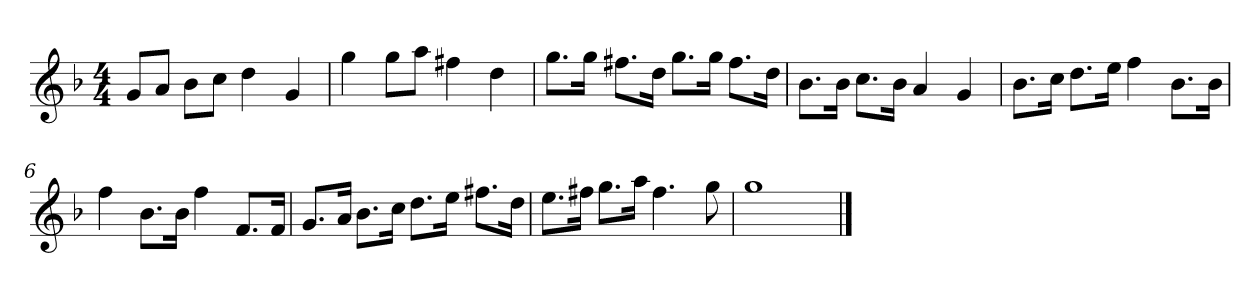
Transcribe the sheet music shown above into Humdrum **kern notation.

**kern
*part1
*staff1
*k[b-]
*M4/4
*MM120
=1
8gL
8aJ
8b-L
8ccJ
4dd
4g
=2
4gg
8ggL
8aaJ
4ff#X
4dd
=3
8.ggL
16ggJk
8.ff#XL
16ddJk
8.ggL
16ggJk
8.ff#L
16ddJk
=4
8.b-L
16b-Jk
8.ccL
16b-Jk
4a
4g
=5
8.b-L
16ccJk
8.ddL
16eeJk
4ff
8.b-L
16b-Jk
=6
4ff
8.b-L
16b-Jk
4ff
8.fL
16fJk
=7
8.gL
16aJk
8.b-L
16ccJk
8.ddL
16eeJk
8.ff#XL
16ddJk
=8
8.eeL
16ff#XJk
8.ggL
16aaJk
4.ff#
8gg
=9
1gg
==
*-
